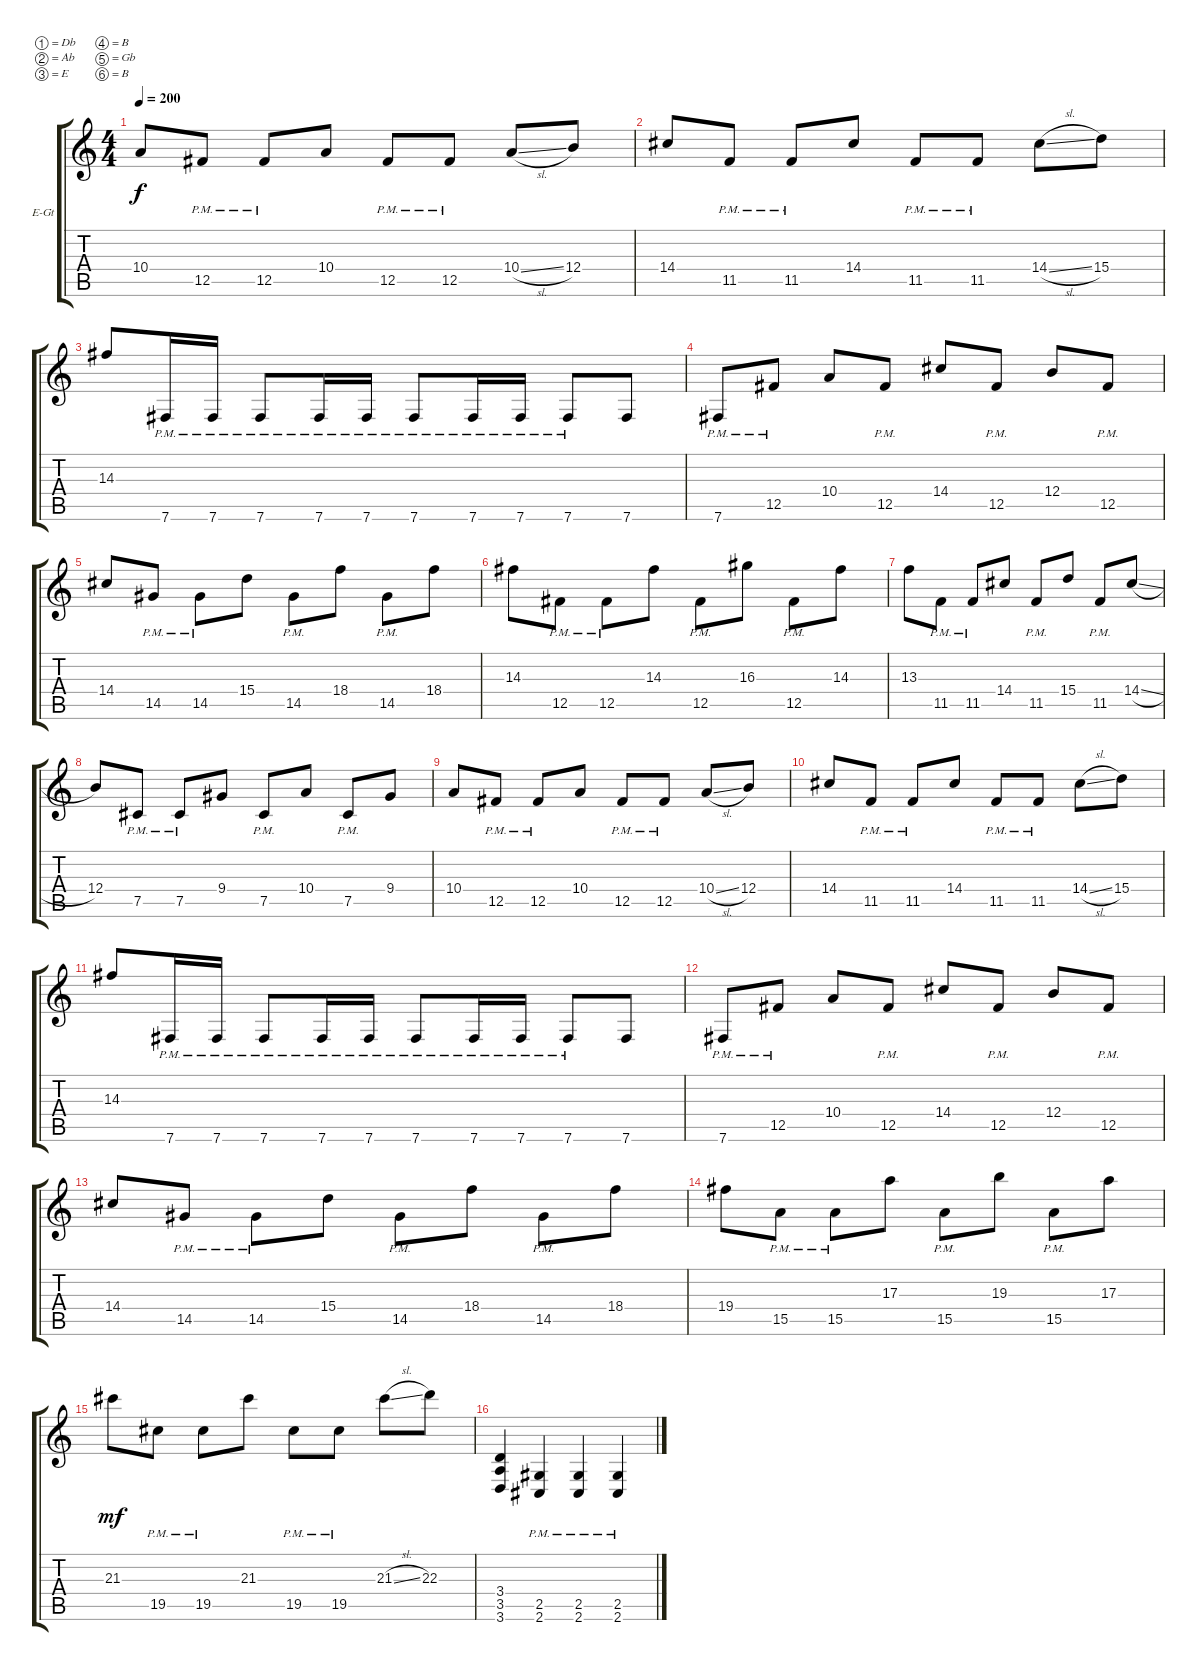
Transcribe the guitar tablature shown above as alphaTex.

\bracketExtendMode groupsimilarinstruments
\firstSystemTrackNameOrientation horizontal
\otherSystemsTrackNameOrientation horizontal
\track ("Rhythm Right" "E-Gt") {instrument overdrivenguitar}
\staff {score tabs}
\tuning (Db4 Ab3 E3 B2 Gb2 B1)
\ts (4 4)
\tempo 200
\clef g2
\ks c
10.4.8{dy f} 12.5{pm}.8 12.5{pm}.8 10.4.8 12.5{pm}.8 12.5{pm}.8 10.4{sl}.8 12.4.8 |
14.4.8 11.5{pm}.8 11.5{pm}.8 14.4.8 11.5{pm}.8 11.5{pm}.8 14.4{sl}.8 15.4.8 |
14.3.8 7.6{pm}.16 7.6{pm}.16 7.6{pm}.8 7.6{pm}.16 7.6{pm}.16 7.6{pm}.8 7.6{pm}.16 7.6{pm}.16 7.6{pm}.8 7.6.8 |
7.6{pm}.8 12.5{pm}.8 10.4.8 12.5{pm}.8 14.4.8 12.5{pm}.8 12.4.8 12.5{pm}.8 |
14.4.8 14.5{pm}.8 14.5{pm}.8 15.4.8 14.5{pm}.8 18.4.8 14.5{pm}.8 18.4.8 |
14.3.8 12.5{pm}.8 12.5{pm}.8 14.3.8 12.5{pm}.8 16.3.8 12.5{pm}.8 14.3.8 |
13.3.8 11.5{pm}.8 11.5{pm}.8 14.4.8 11.5{pm}.8 15.4.8 11.5{pm}.8 14.4{sl}.8 |
12.4.8 7.5{pm}.8 7.5{pm}.8 9.4.8 7.5{pm}.8 10.4.8 7.5{pm}.8 9.4.8 |
10.4.8 12.5{pm}.8 12.5{pm}.8 10.4.8 12.5{pm}.8 12.5{pm}.8 10.4{sl}.8 12.4.8 |
14.4.8 11.5{pm}.8 11.5{pm}.8 14.4.8 11.5{pm}.8 11.5{pm}.8 14.4{sl}.8 15.4.8 |
14.3.8 7.6{pm}.16 7.6{pm}.16 7.6{pm}.8 7.6{pm}.16 7.6{pm}.16 7.6{pm}.8 7.6{pm}.16 7.6{pm}.16 7.6{pm}.8 7.6.8 |
7.6{pm}.8 12.5{pm}.8 10.4.8 12.5{pm}.8 14.4.8 12.5{pm}.8 12.4.8 12.5{pm}.8 |
14.4.8 14.5{pm}.8 14.5{pm}.8 15.4.8 14.5{pm}.8 18.4.8 14.5{pm}.8 18.4.8 |
19.4.8 15.5{pm}.8 15.5{pm}.8 17.3.8 15.5{pm}.8 19.3.8 15.5{pm}.8 17.3.8 |
21.3.8{dy mf} 19.5{pm}.8 19.5{pm}.8 21.3.8 19.5{pm}.8 19.5{pm}.8 21.3{sl}.8 22.3.8 |
(3.5 3.6 3.4).4 (2.5{pm} 2.6{pm}).4 (2.6{pm} 2.5{pm}).4 (2.5{pm} 2.6{pm}).4
